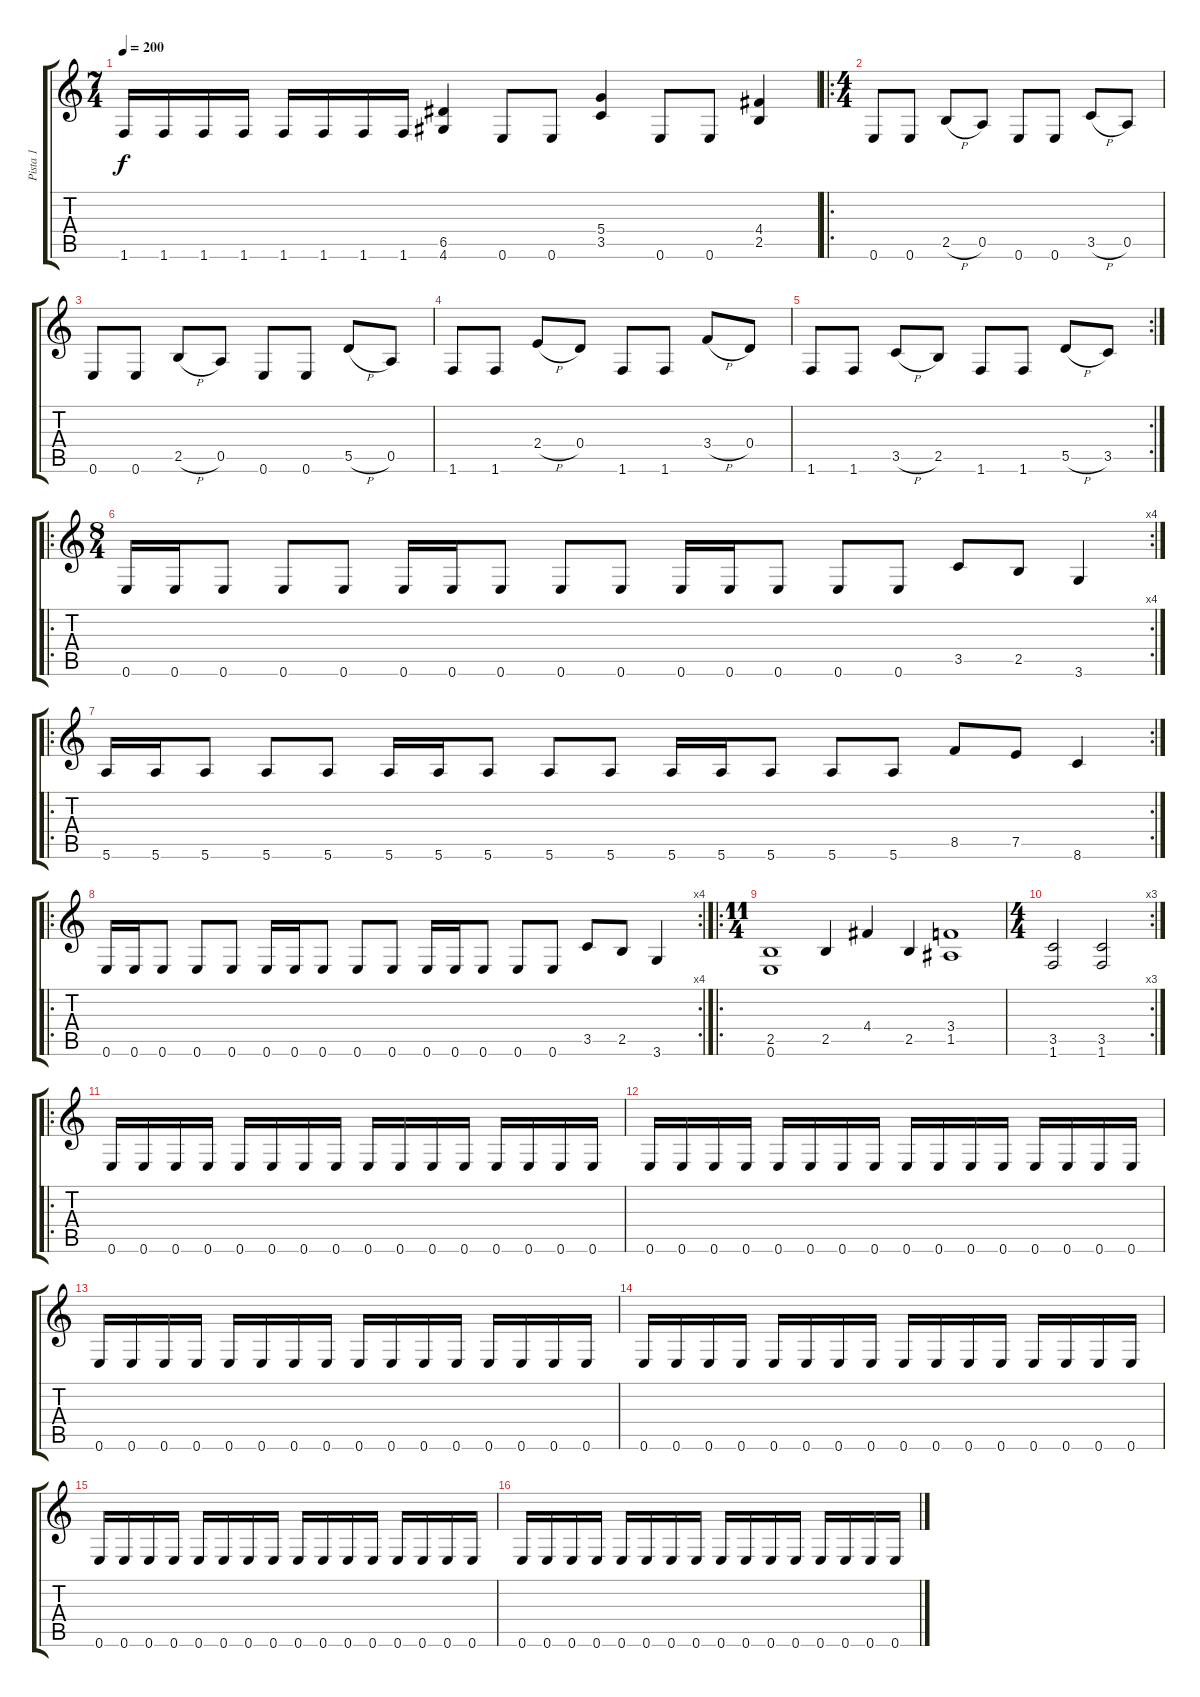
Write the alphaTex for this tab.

\track ("Pista 1" "Pista 1") {instrument distortionguitar}
\staff {score tabs}
\tuning (E4 B3 G3 D3 A2 E2) {hide}
\ts (7 4)
\tempo 200
\clef g2
\ks c
1.6.16{dy f} 1.6.16 1.6.16 1.6.16 1.6.16 1.6.16 1.6.16 1.6.16 (6.5 4.6).4 0.6.8 0.6.8 (5.4 3.5).4 0.6.8 0.6.8 (4.4 2.5).4 |
\ro
\ts (4 4)
0.6.8 0.6.8 2.5{h}.8 0.5.8 0.6.8 0.6.8 3.5{h}.8 0.5.8 |
0.6.8 0.6.8 2.5{h}.8 0.5.8 0.6.8 0.6.8 5.5{h}.8 0.5.8 |
1.6.8 1.6.8 2.4{h}.8 0.4.8 1.6.8 1.6.8 3.4{h}.8 0.4.8 |
\rc 2
1.6.8 1.6.8 3.5{h}.8 2.5.8 1.6.8 1.6.8 5.5{h}.8 3.5.8 |
\ro
\rc 4
\ts (8 4)
0.6.16 0.6.16 0.6.8 0.6.8 0.6.8 0.6.16 0.6.16 0.6.8 0.6.8 0.6.8 0.6.16 0.6.16 0.6.8 0.6.8 0.6.8 3.5.8 2.5.8 3.6.4 |
\ro
\rc 2
5.6.16 5.6.16 5.6.8 5.6.8 5.6.8 5.6.16 5.6.16 5.6.8 5.6.8 5.6.8 5.6.16 5.6.16 5.6.8 5.6.8 5.6.8 8.5.8 7.5.8 8.6.4 |
\ro
\rc 4
0.6.16 0.6.16 0.6.8 0.6.8 0.6.8 0.6.16 0.6.16 0.6.8 0.6.8 0.6.8 0.6.16 0.6.16 0.6.8 0.6.8 0.6.8 3.5.8 2.5.8 3.6.4 |
\ro
\ts (11 4)
(2.5 0.6).1 2.5.4 4.4.4 2.5.4 (3.4 1.5).1 |
\rc 3
\ts (4 4)
(3.5 1.6).2 (3.5 1.6).2 |
\ro
0.6.16 0.6.16 0.6.16 0.6.16 0.6.16 0.6.16 0.6.16 0.6.16 0.6.16 0.6.16 0.6.16 0.6.16 0.6.16 0.6.16 0.6.16 0.6.16 |
0.6.16 0.6.16 0.6.16 0.6.16 0.6.16 0.6.16 0.6.16 0.6.16 0.6.16 0.6.16 0.6.16 0.6.16 0.6.16 0.6.16 0.6.16 0.6.16 |
0.6.16 0.6.16 0.6.16 0.6.16 0.6.16 0.6.16 0.6.16 0.6.16 0.6.16 0.6.16 0.6.16 0.6.16 0.6.16 0.6.16 0.6.16 0.6.16 |
0.6.16 0.6.16 0.6.16 0.6.16 0.6.16 0.6.16 0.6.16 0.6.16 0.6.16 0.6.16 0.6.16 0.6.16 0.6.16 0.6.16 0.6.16 0.6.16 |
0.6.16 0.6.16 0.6.16 0.6.16 0.6.16 0.6.16 0.6.16 0.6.16 0.6.16 0.6.16 0.6.16 0.6.16 0.6.16 0.6.16 0.6.16 0.6.16 |
0.6.16 0.6.16 0.6.16 0.6.16 0.6.16 0.6.16 0.6.16 0.6.16 0.6.16 0.6.16 0.6.16 0.6.16 0.6.16 0.6.16 0.6.16 0.6.16
